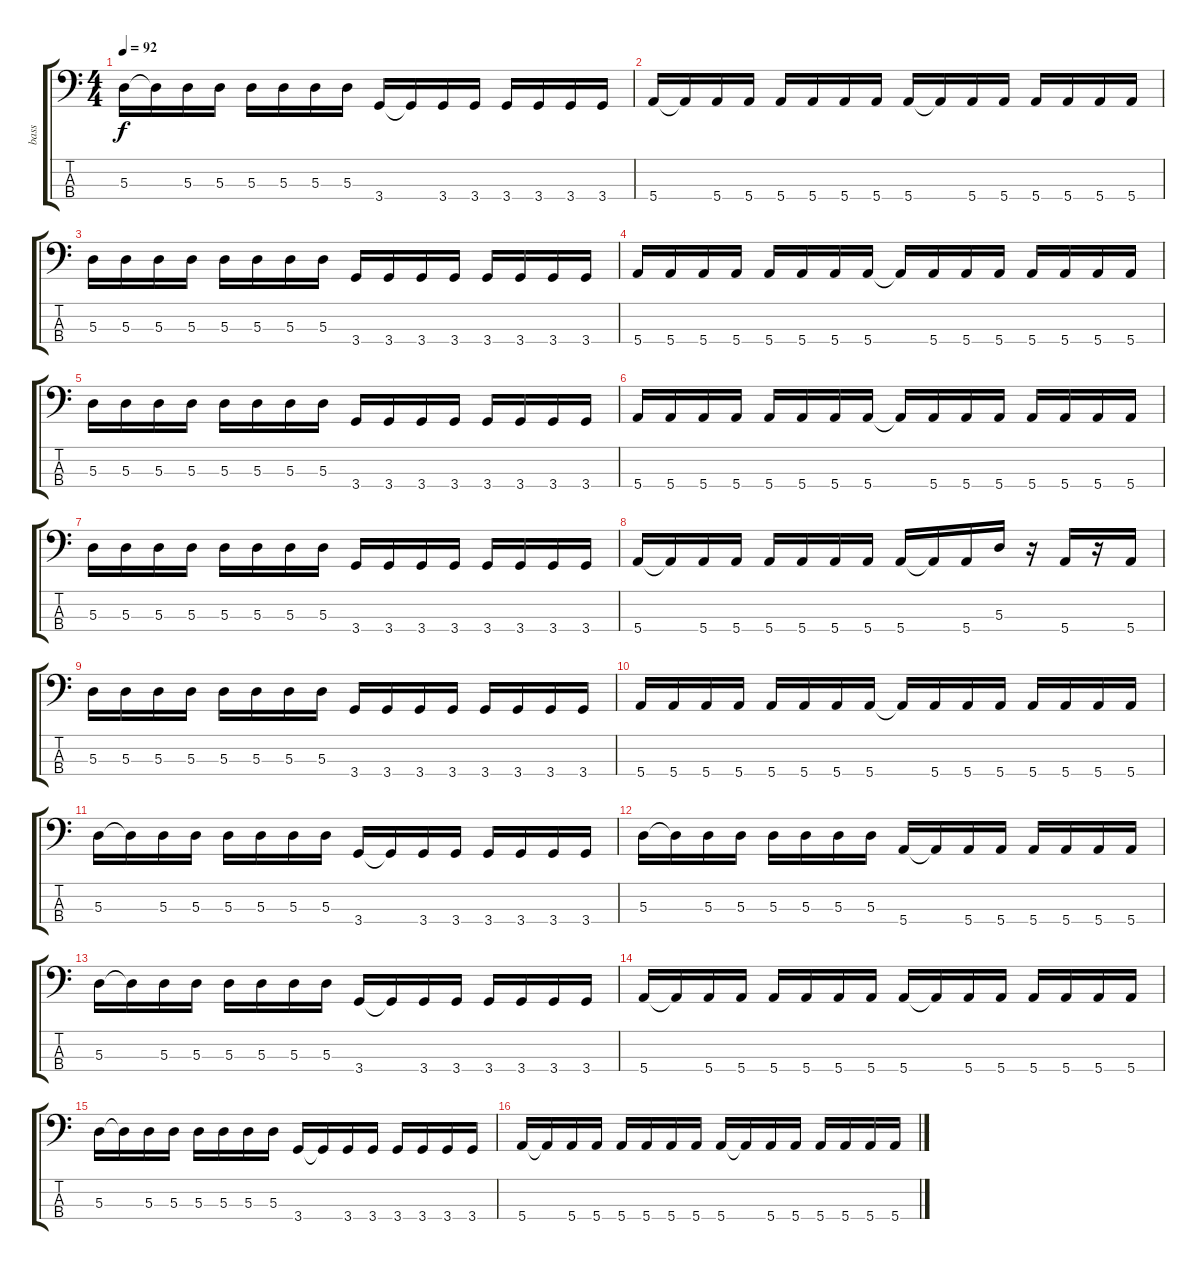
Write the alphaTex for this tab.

\track ("bass" "bass") {instrument electricbasspick}
\staff {score tabs}
\tuning (G2 D2 A1 E1) {hide}
\ts (4 4)
\tempo 92
\clef f4
\ks c
5.3.16{dy f} 5.3{t}.16 5.3.16 5.3.16 5.3.16 5.3.16 5.3.16 5.3.16 3.4.16 3.4{t}.16 3.4.16 3.4.16 3.4.16 3.4.16 3.4.16 3.4.16 |
5.4.16 5.4{t}.16 5.4.16 5.4.16 5.4.16 5.4.16 5.4.16 5.4.16 5.4.16 5.4{t}.16 5.4.16 5.4.16 5.4.16 5.4.16 5.4.16 5.4.16 |
5.3.16 5.3.16 5.3.16 5.3.16 5.3.16 5.3.16 5.3.16 5.3.16 3.4.16 3.4.16 3.4.16 3.4.16 3.4.16 3.4.16 3.4.16 3.4.16 |
5.4.16 5.4.16 5.4.16 5.4.16 5.4.16 5.4.16 5.4.16 5.4.16 5.4{t}.16 5.4.16 5.4.16 5.4.16 5.4.16 5.4.16 5.4.16 5.4.16 |
5.3.16 5.3.16 5.3.16 5.3.16 5.3.16 5.3.16 5.3.16 5.3.16 3.4.16 3.4.16 3.4.16 3.4.16 3.4.16 3.4.16 3.4.16 3.4.16 |
5.4.16 5.4.16 5.4.16 5.4.16 5.4.16 5.4.16 5.4.16 5.4.16 5.4{t}.16 5.4.16 5.4.16 5.4.16 5.4.16 5.4.16 5.4.16 5.4.16 |
5.3.16 5.3.16 5.3.16 5.3.16 5.3.16 5.3.16 5.3.16 5.3.16 3.4.16 3.4.16 3.4.16 3.4.16 3.4.16 3.4.16 3.4.16 3.4.16 |
5.4.16 5.4{t}.16 5.4.16 5.4.16 5.4.16 5.4.16 5.4.16 5.4.16 5.4.16 5.4{t}.16 5.4.16 5.3.16 r.16 5.4.16 r.16 5.4.16 |
5.3.16 5.3.16 5.3.16 5.3.16 5.3.16 5.3.16 5.3.16 5.3.16 3.4.16 3.4.16 3.4.16 3.4.16 3.4.16 3.4.16 3.4.16 3.4.16 |
5.4.16 5.4.16 5.4.16 5.4.16 5.4.16 5.4.16 5.4.16 5.4.16 5.4{t}.16 5.4.16 5.4.16 5.4.16 5.4.16 5.4.16 5.4.16 5.4.16 |
5.3.16 5.3{t}.16 5.3.16 5.3.16 5.3.16 5.3.16 5.3.16 5.3.16 3.4.16 3.4{t}.16 3.4.16 3.4.16 3.4.16 3.4.16 3.4.16 3.4.16 |
5.3.16 5.3{t}.16 5.3.16 5.3.16 5.3.16 5.3.16 5.3.16 5.3.16 5.4.16 5.4{t}.16 5.4.16 5.4.16 5.4.16 5.4.16 5.4.16 5.4.16 |
5.3.16 5.3{t}.16 5.3.16 5.3.16 5.3.16 5.3.16 5.3.16 5.3.16 3.4.16 3.4{t}.16 3.4.16 3.4.16 3.4.16 3.4.16 3.4.16 3.4.16 |
5.4.16 5.4{t}.16 5.4.16 5.4.16 5.4.16 5.4.16 5.4.16 5.4.16 5.4.16 5.4{t}.16 5.4.16 5.4.16 5.4.16 5.4.16 5.4.16 5.4.16 |
5.3.16 5.3{t}.16 5.3.16 5.3.16 5.3.16 5.3.16 5.3.16 5.3.16 3.4.16 3.4{t}.16 3.4.16 3.4.16 3.4.16 3.4.16 3.4.16 3.4.16 |
5.4.16 5.4{t}.16 5.4.16 5.4.16 5.4.16 5.4.16 5.4.16 5.4.16 5.4.16 5.4{t}.16 5.4.16 5.4.16 5.4.16 5.4.16 5.4.16 5.4.16
